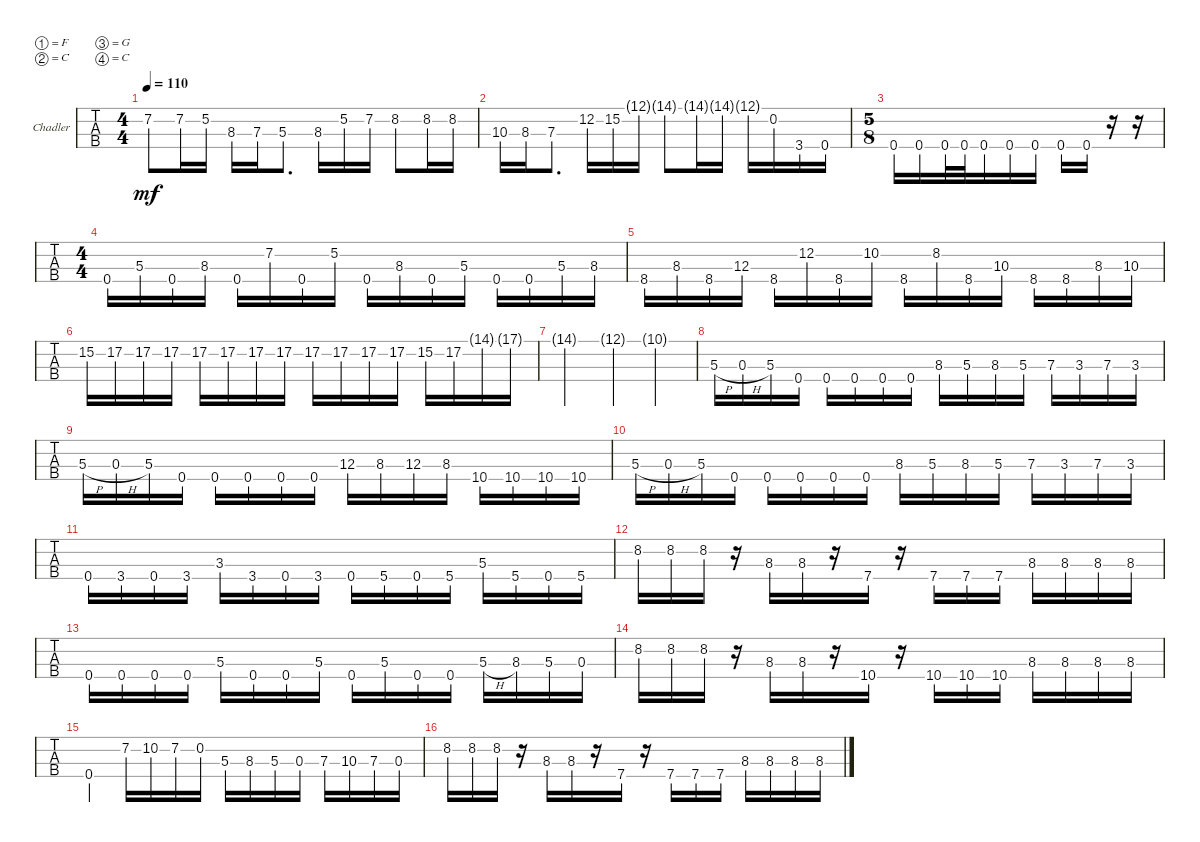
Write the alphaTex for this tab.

\defaultSystemsLayout 4
\bracketExtendMode groupsimilarinstruments
\firstSystemTrackNameOrientation horizontal
\otherSystemsTrackNameOrientation horizontal
\track ("Chad" "Chadler") {solo instrument electricbassfinger}
\staff {tabs}
\tuning (F2 C2 G1 C1)
\ts (4 4)
\tempo 110
\clef f4
\ks c
7.2.8{dy mf} 7.2.16 5.2.16 8.3.16 7.3.16 5.3.8{d} 8.3.16 5.2.16 7.2.16 8.2.8 8.2.16 8.2.16 |
10.3.16 8.3.16 7.3.8{d} 12.2.16 15.2.16 12.1{g}.16 14.1{g}.8 14.1{g}.16 14.1{g}.16 12.1{g}.16 0.2.16 3.4.16 0.4.16 |
\ts (5 8)
0.4.16 0.4.16 0.4.32 0.4.32 0.4.16 0.4.16 0.4.16 0.4.16 0.4.16 r.16 r.16 |
\ts (4 4)
0.4.16 5.3.16 0.4.16 8.3.16 0.4.16 7.2.16 0.4.16 5.2.16 0.4.16 8.3.16 0.4.16 5.3.16 0.4.16 0.4.16 5.3.16 8.3.16 |
8.4.16 8.3.16 8.4.16 12.3.16 8.4.16 12.2.16 8.4.16 10.2.16 8.4.16 8.2.16 8.4.16 10.3.16 8.4.16 8.4.16 8.3.16 10.3.16 |
\scale
0.503467 15.2.16 17.2.16 17.2.16 17.2.16 17.2.16 17.2.16 17.2.16 17.2.16 17.2.16 17.2.16 17.2.16 17.2.16 15.2.16 17.2.16 14.1{g}.16 17.1{g}.16 |
\scale
0.497502 14.1{g}.2 12.1{g}.4 10.1{g}.4 |
5.3{h}.16 0.3{h}.16 5.3.16 0.4.16 0.4.16 0.4.16 0.4.16 0.4.16 8.3.16 5.3.16 8.3.16 5.3.16 7.3.16 3.3.16 7.3.16 3.3.16 |
5.3{h}.16 0.3{h}.16 5.3.16 0.4.16 0.4.16 0.4.16 0.4.16 0.4.16 12.3.16 8.3.16 12.3.16 8.3.16 10.4.16 10.4.16 10.4.16 10.4.16 |
\scale
0.558733 5.3{h}.16 0.3{h}.16 5.3.16 0.4.16 0.4.16 0.4.16 0.4.16 0.4.16 8.3.16 5.3.16 8.3.16 5.3.16 7.3.16 3.3.16 7.3.16 3.3.16 |
\scale
0.440967 0.4.16 3.4.16 0.4.16 3.4.16 3.3.16 3.4.16 0.4.16 3.4.16 0.4.16 5.4.16 0.4.16 5.4.16 5.3.16 5.4.16 0.4.16 5.4.16 |
8.2.16 8.2.16 8.2.16 r.16 8.3.16 8.3.16 r.16 7.4.16 r.16 7.4.16 7.4.16 7.4.16 8.3.16 8.3.16 8.3.16 8.3.16 |
0.4.16 0.4.16 0.4.16 0.4.16 5.3.16 0.4.16 0.4.16 5.3.16 0.4.16 5.3.16 0.4.16 0.4.16 5.3{h}.16 8.3.16 5.3.16 0.3.16 |
8.2.16 8.2.16 8.2.16 r.16 8.3.16 8.3.16 r.16 10.4.16 r.16 10.4.16 10.4.16 10.4.16 8.3.16 8.3.16 8.3.16 8.3.16 |
0.4.4 7.2.16 10.2.16 7.2.16 0.2.16 5.3.16 8.3.16 5.3.16 0.3.16 7.3.16 10.3.16 7.3.16 0.3.16 |
8.2.16 8.2.16 8.2.16 r.16 8.3.16 8.3.16 r.16 7.4.16 r.16 7.4.16 7.4.16 7.4.16 8.3.16 8.3.16 8.3.16 8.3.16
